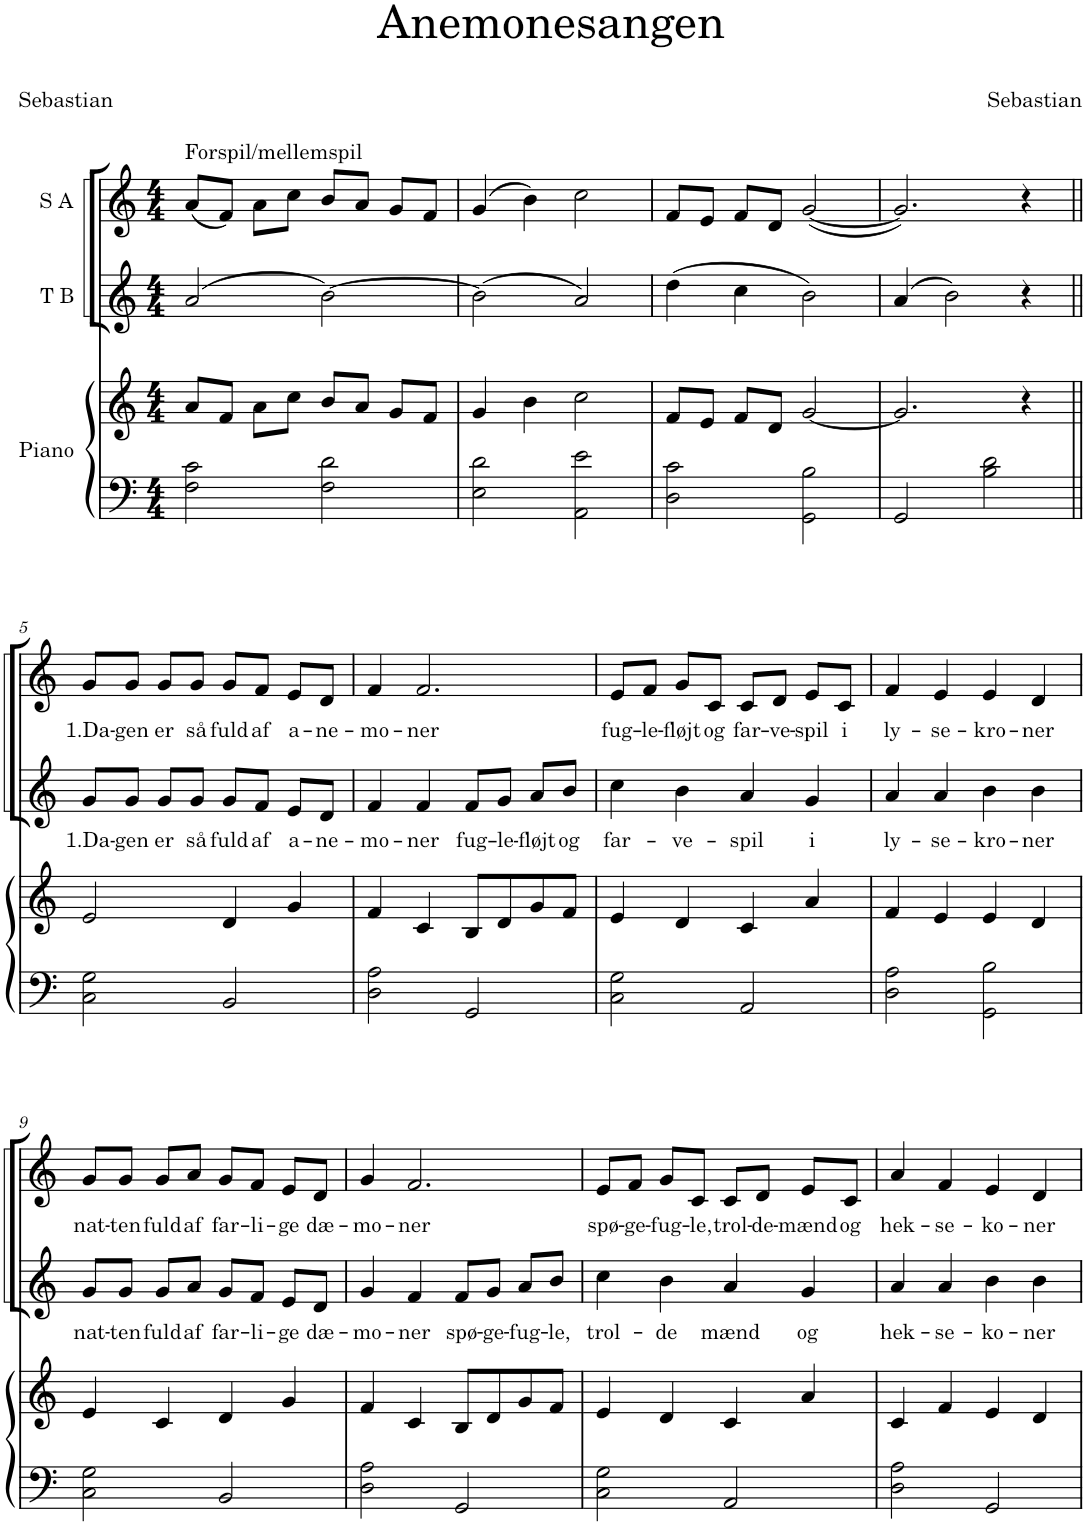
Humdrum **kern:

**kern	**kern	**kern	**text	**kern	**text
*part3	*part3	*part2	*part2	*part1	*part1
*staff4	*staff3	*staff2	*staff2	*staff1	*staff1
*I"Piano	*	*I"T B	*	*I"S A	*
*I'Pno	*	*	*	*	*
*clefF4	*clefG2	*clefG2	*	*clefG2	*
*k[]	*k[]	*k[]	*	*k[]	*
*M4/4	*M4/4	*M4/4	*	*M4/4	*
=1	=1	=1	=1	=1	=1
!	!	!	!	!LO:TX:a:t=Forspil/mellemspil	!
2F\ 2c\	8a/L	(2a/	.	(8a/L	.
.	8f/J	.	.	8f/J)	.
.	8a\L	.	.	8a\L	.
.	8cc\J	.	.	8cc\J	.
2F\ 2d\	8b/L	[2b\)	.	8b/L	.
.	8a/J	.	.	8a/J	.
.	8g/L	.	.	8g/L	.
.	8f/J	.	.	8f/J	.
=2	=2	=2	=2	=2	=2
2E\ 2d\	4g/	(2b\]	.	(4g/	.
.	4b\	.	.	4b\)	.
2AA\ 2e\	2cc\	2a/)	.	2cc\	.
=3	=3	=3	=3	=3	=3
2D\ 2c\	8f/L	(4dd\	.	8f/L	.
.	8e/J	.	.	8e/J	.
.	8f/L	4cc\	.	8f/L	.
.	8d/J	.	.	8d/J	.
2GG\ 2B\	[2g/	2b\)	.	([2g/	.
=4	=4	=4	=4	=4	=4
2GG/	2.g/]	(4a/	.	2.g/])	.
.	.	2b\)	.	.	.
2B\ 2d\	.	.	.	.	.
.	4r	4r	.	4r	.
!!LO:LB:g=z
=5||	=5||	=5||	=5||	=5||	=5||
!	!	!	!LO:LY:b	!	!LO:LY:b
2C\ 2G\	2e/	8g/L	1.Da-	8g/L	1.Da-
!	!	!	!LO:LY:b	!	!LO:LY:b
.	.	8g/J	-gen	8g/J	-gen
!	!	!	!LO:LY:b	!	!LO:LY:b
.	.	8g/L	er	8g/L	er
!	!	!	!LO:LY:b	!	!LO:LY:b
.	.	8g/J	så	8g/J	så
!	!	!	!LO:LY:b	!	!LO:LY:b
2BB/	4d/	8g/L	fuld	8g/L	fuld
!	!	!	!LO:LY:b	!	!LO:LY:b
.	.	8f/J	af	8f/J	af
!	!	!	!LO:LY:b	!	!LO:LY:b
.	4g/	8e/L	a-	8e/L	a-
!	!	!	!LO:LY:b	!	!LO:LY:b
.	.	8d/J	-ne-	8d/J	-ne-
=6	=6	=6	=6	=6	=6
!	!	!	!LO:LY:b	!	!LO:LY:b
2D\ 2A\	4f/	4f/	-mo-	4f/	-mo-
!	!	!	!LO:LY:b	!	!LO:LY:b
.	4c/	4f/	-ner	2.f/	-ner
!	!	!	!LO:LY:b	!	!
2GG/	8B/L	8f/L	fug-	.	.
!	!	!	!LO:LY:b	!	!
.	8d/	8g/J	-le-	.	.
!	!	!	!LO:LY:b	!	!
.	8g/	8a/L	-fløjt	.	.
!	!	!	!LO:LY:b	!	!
.	8f/J	8b/J	og	.	.
=7	=7	=7	=7	=7	=7
!	!	!	!LO:LY:b	!	!LO:LY:b
2C\ 2G\	4e/	4cc\	far-	8e/L	fug-
!	!	!	!	!	!LO:LY:b
.	.	.	.	8f/J	-le-
!	!	!	!LO:LY:b	!	!LO:LY:b
.	4d/	4b\	-ve-	8g/L	-fløjt
!	!	!	!	!	!LO:LY:b
.	.	.	.	8c/J	og
!	!	!	!LO:LY:b	!	!LO:LY:b
2AA/	4c/	4a/	-spil	8c/L	far-
!	!	!	!	!	!LO:LY:b
.	.	.	.	8d/J	-ve-
!	!	!	!LO:LY:b	!	!LO:LY:b
.	4a/	4g/	i	8e/L	-spil
!	!	!	!	!	!LO:LY:b
.	.	.	.	8c/J	i
=8	=8	=8	=8	=8	=8
!	!	!	!LO:LY:b	!	!LO:LY:b
2D\ 2A\	4f/	4a/	ly-	4f/	ly-
!	!	!	!LO:LY:b	!	!LO:LY:b
.	4e/	4a/	-se-	4e/	-se-
!	!	!	!LO:LY:b	!	!LO:LY:b
2GG\ 2B\	4e/	4b\	-kro-	4e/	-kro-
!	!	!	!LO:LY:b	!	!LO:LY:b
.	4d/	4b\	-ner	4d/	-ner
!!LO:LB:g=z
=9	=9	=9	=9	=9	=9
!	!	!	!LO:LY:b	!	!LO:LY:b
2C\ 2G\	4e/	8g/L	nat-	8g/L	nat-
!	!	!	!LO:LY:b	!	!LO:LY:b
.	.	8g/J	-ten	8g/J	-ten
!	!	!	!LO:LY:b	!	!LO:LY:b
.	4c/	8g/L	fuld	8g/L	fuld
!	!	!	!LO:LY:b	!	!LO:LY:b
.	.	8a/J	af	8a/J	af
!	!	!	!LO:LY:b	!	!LO:LY:b
2BB/	4d/	8g/L	far-	8g/L	far-
!	!	!	!LO:LY:b	!	!LO:LY:b
.	.	8f/J	-li-	8f/J	-li-
!	!	!	!LO:LY:b	!	!LO:LY:b
.	4g/	8e/L	-ge	8e/L	-ge
!	!	!	!LO:LY:b	!	!LO:LY:b
.	.	8d/J	dæ-	8d/J	dæ-
=10	=10	=10	=10	=10	=10
!	!	!	!LO:LY:b	!	!LO:LY:b
2D\ 2A\	4f/	4g/	-mo-	4g/	-mo-
!	!	!	!LO:LY:b	!	!LO:LY:b
.	4c/	4f/	-ner	2.f/	-ner
!	!	!	!LO:LY:b	!	!
2GG/	8B/L	8f/L	spø-	.	.
!	!	!	!LO:LY:b	!	!
.	8d/	8g/J	-ge-	.	.
!	!	!	!LO:LY:b	!	!
.	8g/	8a/L	-fug-	.	.
!	!	!	!LO:LY:b	!	!
.	8f/J	8b/J	-le,	.	.
=11	=11	=11	=11	=11	=11
!	!	!	!LO:LY:b	!	!LO:LY:b
2C\ 2G\	4e/	4cc\	trol-	8e/L	spø-
!	!	!	!	!	!LO:LY:b
.	.	.	.	8f/J	-ge-
!	!	!	!LO:LY:b	!	!LO:LY:b
.	4d/	4b\	-de	8g/L	-fug-
!	!	!	!	!	!LO:LY:b
.	.	.	.	8c/J	-le,
!	!	!	!LO:LY:b	!	!LO:LY:b
2AA/	4c/	4a/	mænd	8c/L	trol-
!	!	!	!	!	!LO:LY:b
.	.	.	.	8d/J	-de-
!	!	!	!LO:LY:b	!	!LO:LY:b
.	4a/	4g/	og	8e/L	-mænd
!	!	!	!	!	!LO:LY:b
.	.	.	.	8c/J	og
=12	=12	=12	=12	=12	=12
!	!	!	!LO:LY:b	!	!LO:LY:b
2D\ 2A\	4c/	4a/	hek-	4a/	hek-
!	!	!	!LO:LY:b	!	!LO:LY:b
.	4f/	4a/	-se-	4f/	-se-
!	!	!	!LO:LY:b	!	!LO:LY:b
2GG/	4e/	4b\	ko-	4e/	-ko-
!	!	!	!LO:LY:b	!	!LO:LY:b
.	4d/	4b\	-ner	4d/	-ner
=	=	=	=	=	=
*-	*-	*-	*-	*-	*-
